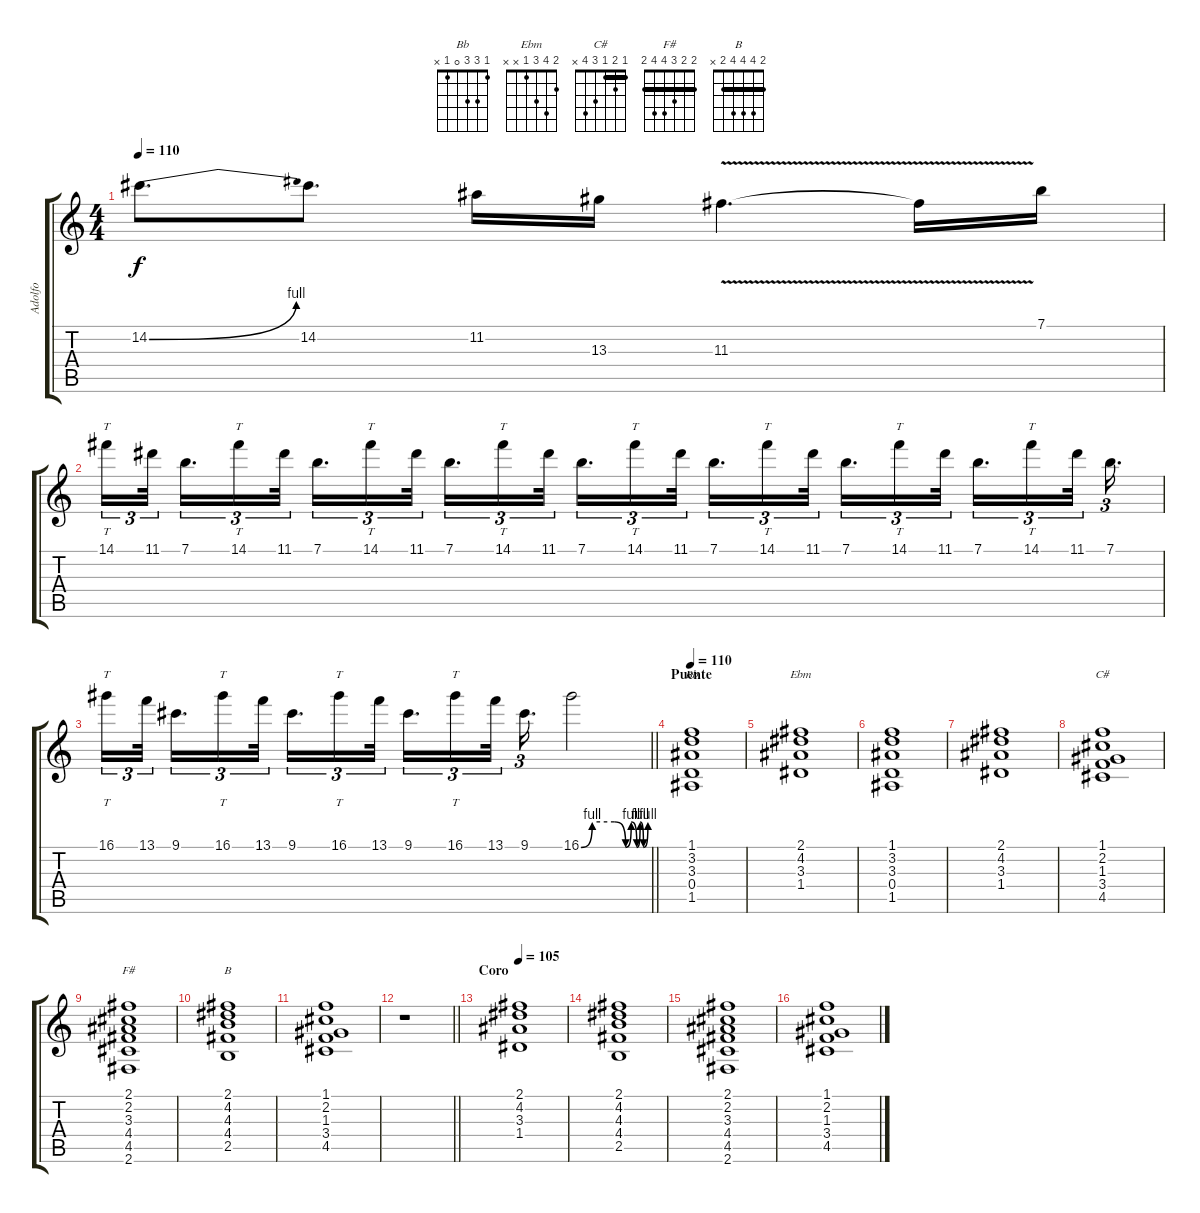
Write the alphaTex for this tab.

\track ("Adolfo" "Adolfo") {instrument distortionguitar}
\staff {score tabs}
\tuning (E4 B3 G3 D3 A2 E2) {hide}
\chord ("Bb" 1 3 3 0 1 x)
\chord ("Ebm" 2 4 3 1 x x)
\chord ("C#" 1 2 1 3 4 x) {barre 1}
\chord ("F#" 2 2 3 4 4 2) {barre 2}
\chord ("B" 2 4 4 4 2 x) {barre 2}
\ts (4 4)
\tempo 110
\clef g2
\ks c
14.2{be (bend 0 0 60 4)}.8{d dy f} 14.2.8{d} 11.2.16 13.3.16 11.3{v}.4{d} 11.3{t}.16 7.1.16 |
14.1.16{tt tu (3 2)} 11.1.32{tu (3 2) beam splitsecondary} 7.1.16{d tu (3 2)} 14.1.16{tt tu (3 2)} 11.1.32{tu (3 2) beam splitsecondary} 7.1.16{d tu (3 2)} 14.1.16{tt tu (3 2)} 11.1.32{tu (3 2) beam splitsecondary} 7.1.16{d tu (3 2)} 14.1.16{tt tu (3 2)} 11.1.32{tu (3 2) beam splitsecondary} 7.1.16{d tu (3 2)} 14.1.16{tt tu (3 2)} 11.1.32{tu (3 2) beam splitsecondary} 7.1.16{d tu (3 2)} 14.1.16{tt tu (3 2)} 11.1.32{tu (3 2) beam splitsecondary} 7.1.16{d tu (3 2)} 14.1.16{tt tu (3 2)} 11.1.32{tu (3 2) beam splitsecondary} 7.1.16{d tu (3 2)} 14.1.16{tt tu (3 2)} 11.1.32{tu (3 2) beam splitsecondary} 7.1.16{d tu (3 2)} |
\barLineRight lightlight
16.1.16{tt tu (3 2)} 13.1.32{tu (3 2) beam splitsecondary} 9.1.16{d tu (3 2)} 16.1.16{tt tu (3 2)} 13.1.32{tu (3 2) beam splitsecondary} 9.1.16{d tu (3 2)} 16.1.16{tt tu (3 2)} 13.1.32{tu (3 2) beam splitsecondary} 9.1.16{d tu (3 2)} 16.1.16{tt tu (3 2)} 13.1.32{tu (3 2) beam splitsecondary} 9.1.16{d tu (3 2)} 16.1{be (custom 0 0 10 4 30 4 40 0 45 4 50 0 53 4 56 0 60 4)}.2 |
\section ("" "Puente")
\tempo 120
\tempo 110
(1.1 3.2 3.3 0.4 1.5).1{ch "Bb" volume 10} |
(2.1 4.2 3.3 1.4).1{ch "Ebm"} |
(1.1 3.2 3.3 0.4 1.5).1 |
(2.1 4.2 3.3 1.4).1 |
(1.1 2.2 1.3 3.4 4.5).1{ch "C#"} |
(2.1 2.2 3.3 4.4 4.5 2.6).1{ch "F#"} |
(2.1 4.2 4.3 4.4 2.5).1{ch "B"} |
(1.1 2.2 1.3 3.4 4.5).1 |
\barLineRight lightlight
r.1 |
\section ("" "Coro")
\tempo 105
(2.1 4.2 3.3 1.4).1 |
(2.1 4.2 4.3 4.4 2.5).1 |
(2.1 2.2 3.3 4.4 4.5 2.6).1 |
(1.1 2.2 1.3 3.4 4.5).1
